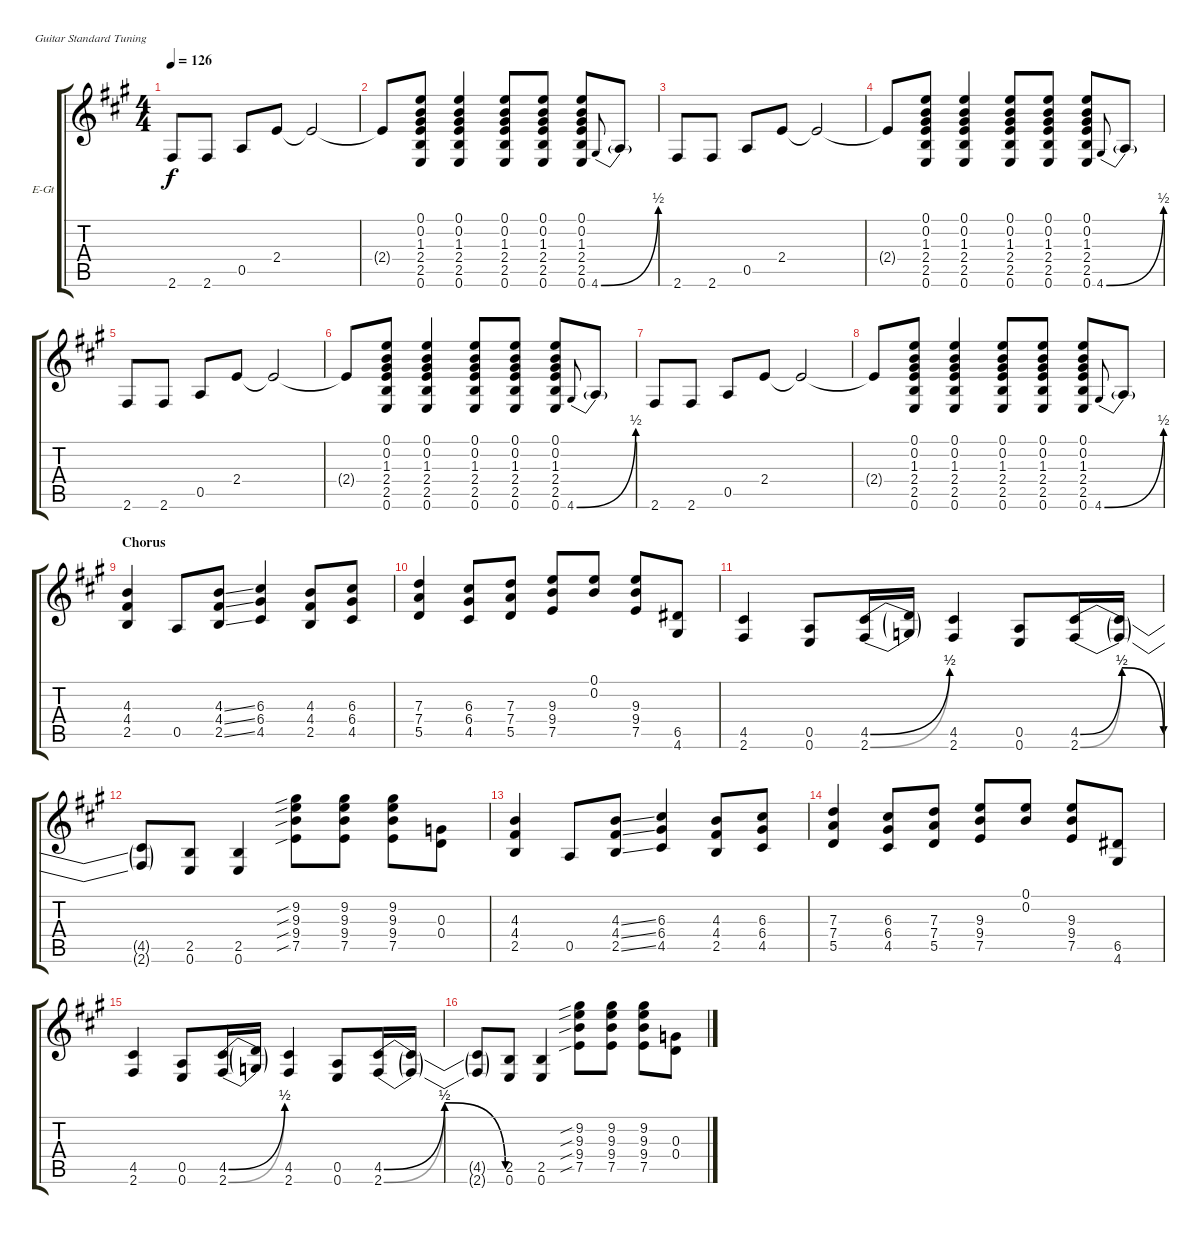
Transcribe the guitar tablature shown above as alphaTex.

\defaultSystemsLayout 4
\bracketExtendMode groupsimilarinstruments
\firstSystemTrackNameOrientation horizontal
\otherSystemsTrackNameOrientation horizontal
\track ("Electric Guitar" "E-Gt") {instrument distortionguitar}
\staff {score tabs}
\tuning (E4 B3 G3 D3 A2 E2)
\ts (4 4)
\tempo 126
\clef g2
\scale
1.07062
\ks a
2.6.8{dy f} 2.6.8 0.5.8 2.4.8 2.4{t}.2 |
\scale
0.929382 2.4{t}.8 (0.6 2.5 2.4 1.3 0.2 0.1).8 (0.6 2.5 2.4 1.3 0.2 0.1).4 (0.6 2.5 2.4 1.3 0.2 0.1).8 (0.6 2.5 2.4 1.3 0.2 0.1).8 (0.6 2.5 2.4 1.3 0.2 0.1).8 4.6{be (bend 0 0 15.6 2)}.8{gr onbeat} 4.6{t}.8 |
\scale
1.07062 2.6.8 2.6.8 0.5.8 2.4.8 2.4{t}.2 |
\scale
0.929382 2.4{t}.8 (0.6 2.5 2.4 1.3 0.2 0.1).8 (0.6 2.5 2.4 1.3 0.2 0.1).4 (0.6 2.5 2.4 1.3 0.2 0.1).8 (0.6 2.5 2.4 1.3 0.2 0.1).8 (0.6 2.5 2.4 1.3 0.2 0.1).8 4.6{be (bend 0 0 15.6 2)}.8{gr onbeat} 4.6{t}.8 |
\scale
1.07062 2.6.8 2.6.8 0.5.8 2.4.8 2.4{t}.2 |
\scale
0.929382 2.4{t}.8 (0.6 2.5 2.4 1.3 0.2 0.1).8 (0.6 2.5 2.4 1.3 0.2 0.1).4 (0.6 2.5 2.4 1.3 0.2 0.1).8 (0.6 2.5 2.4 1.3 0.2 0.1).8 (0.6 2.5 2.4 1.3 0.2 0.1).8 4.6{be (bend 0 0 15.6 2)}.8{gr onbeat} 4.6{t}.8 |
\scale
1.07062 2.6.8 2.6.8 0.5.8 2.4.8 2.4{t}.2 |
\scale
0.929382 2.4{t}.8 (0.6 2.5 2.4 1.3 0.2 0.1).8 (0.6 2.5 2.4 1.3 0.2 0.1).4 (0.6 2.5 2.4 1.3 0.2 0.1).8 (0.6 2.5 2.4 1.3 0.2 0.1).8 (0.6 2.5 2.4 1.3 0.2 0.1).8 4.6{be (bend 0 0 15.6 2)}.8{gr onbeat} 4.6{t}.8 |
\section ("" "Chorus")
\scale
1.07062 (2.5 4.4 4.3).4 0.5.8 (2.5{ss} 4.4{ss} 4.3{ss}).8 (4.5 6.4 6.3).4 (2.5 4.4 4.3).8 (4.5 6.4 6.3).8 |
\scale
0.929382 (5.5 7.4 7.3).4 (4.5 6.4 6.3).8 (5.5 7.4 7.3).8 (7.5 9.4 9.3).8 (0.1 0.2).8 (7.5 9.4 9.3).8 (4.6 6.5).8 |
\scale
1.07062 (2.6 4.5).4 (0.6 0.5).8 (2.6{be (bend 0 0 15.6 2)} 4.5{be (bend 0 0 15 2)}).16 (2.6{t} 4.5{t}).16 (2.6 4.5).4 (0.6 0.5).8 (2.6{be (bendrelease 0 0 9.6 2 20.4 2 30 0)} 4.5{be (bendrelease 0 0 12 2 20.4 2 30 0)}).16 (2.6{t} 4.5{t}).16 |
\scale
0.929382 (2.6{t} 4.5{t}).8 (0.6 2.5).8 (0.6 2.5).4 (7.5{sib} 9.4{sib} 9.3{sib} 9.2{sib}).8 (7.5 9.4 9.3 9.2).8 (7.5 9.4 9.3 9.2).8 (0.4 0.3).8 |
\scale
1.07062 (2.5 4.4 4.3).4 0.5.8 (2.5{ss} 4.4{ss} 4.3{ss}).8 (4.5 6.4 6.3).4 (2.5 4.4 4.3).8 (4.5 6.4 6.3).8 |
\scale
0.929382 (5.5 7.4 7.3).4 (4.5 6.4 6.3).8 (5.5 7.4 7.3).8 (7.5 9.4 9.3).8 (0.1 0.2).8 (7.5 9.4 9.3).8 (4.6 6.5).8 |
\scale
1.07062 (2.6 4.5).4 (0.6 0.5).8 (2.6{be (bend 0 0 15.6 2)} 4.5{be (bend 0 0 15 2)}).16 (2.6{t} 4.5{t}).16 (2.6 4.5).4 (0.6 0.5).8 (2.6{be (bendrelease 0 0 9 2 20.4 2 30 0)} 4.5{be (bendrelease 0 0 10.2 2 20.4 2 30 0)}).16 (2.6{t} 4.5{t}).16 |
\scale
0.929382 (2.6{t} 4.5{t}).8 (0.6 2.5).8 (0.6 2.5).4 (7.5{sib} 9.4{sib} 9.3{sib} 9.2{sib}).8 (7.5 9.4 9.3 9.2).8 (7.5 9.4 9.3 9.2).8 (0.4 0.3).8
